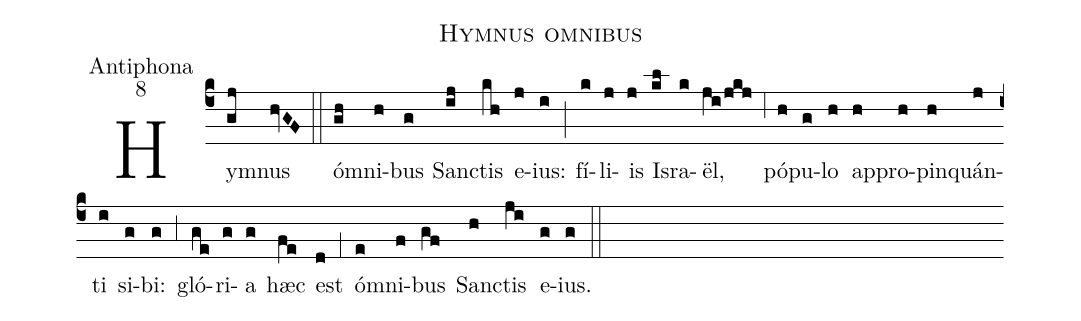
name:Hymnus omnibus;
office-part:Antiphona;
mode:8;
%%
(c4) Hy(gj)mnus(hvGF) (::)
ó(gh)mni(h)bus(g) San(ij)ctis(kh) e(j)ius:(i) (;) fí(k)li(j)is(j) Is(kl)ra(k)ël,(ji/jkj) (,6) pó(h)pu(g)lo(h) ap(h)pro(h)pin(h)quán(j)ti(i) si(g)bi:(g) (,3) gló(ge)ri(g)a(g) hæc(fe) est(d) (,1) ó(e)mni(f)bus(gf) San(h)ctis(ji) e(g)ius.(g) (::)
